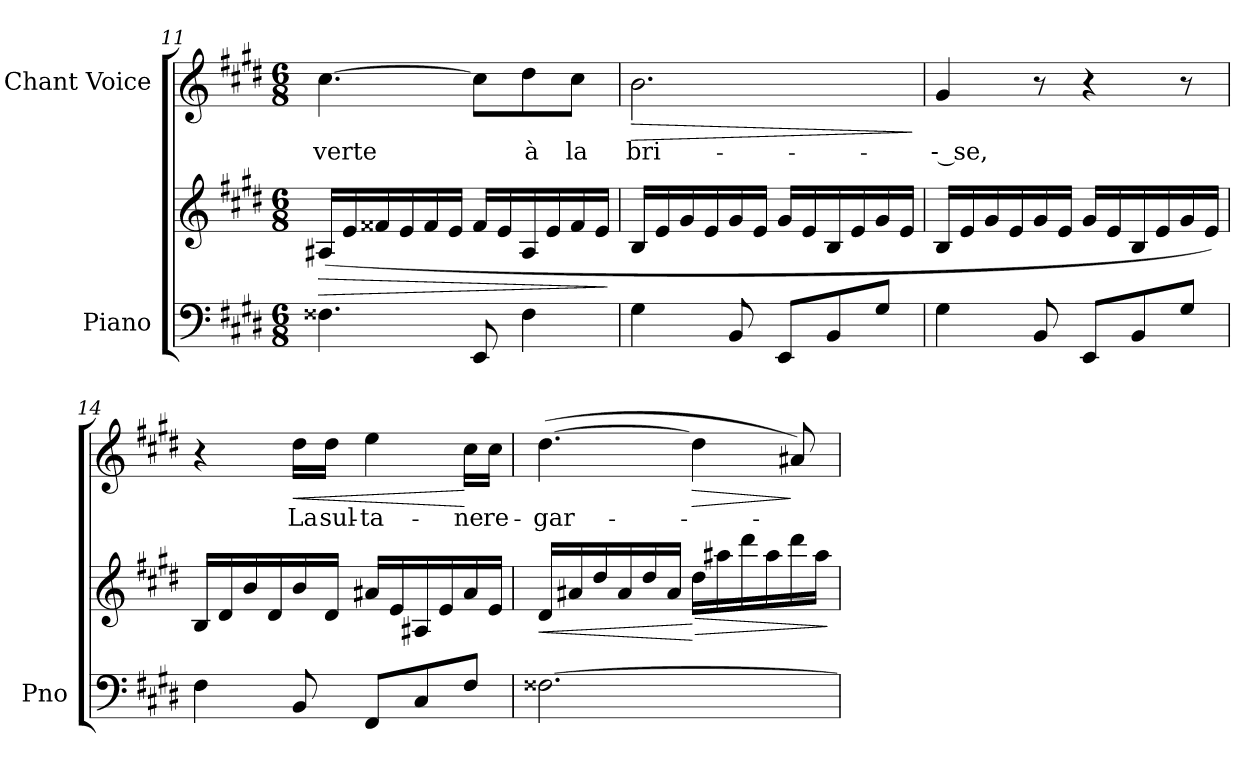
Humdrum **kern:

**kern	**kern	**dynam	**kern	**text	**dynam
*part2	*part2	*part2	*part1	*part1	*part1
*staff3	*staff2	*staff2/3	*staff1	*staff1	*staff1
*I"Piano	*	*	*I"Chant Voice	*	*
*I'Pno	*	*	*	*	*
*clefF4	*clefG2	*	*clefG2	*	*
*k[f#c#g#d#]	*k[f#c#g#d#]	*	*k[f#c#g#d#]	*	*
*M6/8	*M6/8	*	*M6/8	*	*
=11	=11	=11	=11	=11	=11
!	!	!LO:HP:b	!	!	!
4.F##X\	(16A#X/LL	>	[4.cc#\	-verte	.
.	16e/	.	.	.	.
.	16f##X/	.	.	.	.
.	16e/	.	.	.	.
.	16f##/	.	.	.	.
.	16e/JJ	.	.	.	.
8EE/	16f##/LL	.	8cc#\L]	.	.
.	16e/	.	.	.	.
4F##\	16A#/	.	8dd#\	à	.
.	16e/	.	.	.	.
.	16f##/	.	8cc#\J	la	.
.	16e/JJ	.	.	.	.
.	.	]	.	.	.
=12	=12	=12	=12	=12	=12
!	!	!	!	!	!LO:HP:b
4G#\	16B/LL	.	2.b\	bri-	>
.	16e/	.	.	.	.
.	16g#/	.	.	.	.
.	16e/	.	.	.	.
8BB/	16g#/	.	.	.	.
.	16e/JJ	.	.	.	.
8EE/L	16g#/LL	.	.	.	.
.	16e/	.	.	.	.
8BB/	16B/	.	.	.	.
.	16e/	.	.	.	.
8G#/J	16g#/	.	.	.	.
.	16e/JJ	.	.	.	.
.	.	.	.	.	]
=13	=13	=13	=13	=13	=13
4G#\	16B/LL	.	4g#/	-- se,	.
.	16e/	.	.	.	.
.	16g#/	.	.	.	.
.	16e/	.	.	.	.
8BB/	16g#/	.	8r	.	.
.	16e/JJ	.	.	.	.
8EE/L	16g#/LL	.	4r	.	.
.	16e/	.	.	.	.
8BB/	16B/	.	.	.	.
.	16e/	.	.	.	.
8G#/J	16g#/	.	8r	.	.
.	16e/JJ)	.	.	.	.
=14	=14	=14	=14	=14	=14
4F#\	16B/LL	.	4r	.	.
.	16d#/	.	.	.	.
.	16b/	.	.	.	.
.	16d#/	.	.	.	.
!	!	!	!	!	!LO:HP:b
8BB/	16b/	.	16dd#\LL	La	<
.	16d#/JJ	.	16dd#\JJ	sul-	.
8FF#/L	16a#X/LL	.	4ee\	-ta-	.
.	16e/	.	.	.	.
8C#/	16A#X/	.	.	.	.
.	16e/	.	.	.	.
8F#/J	16a#/	.	16cc#\LL	-ne	[
.	16e/JJ	.	16cc#\JJ	re-	.
=15	=15	=15	=15	=15	=15
!	!	!LO:HP:b	!	!	!
[2.F##X\	16d#/LL	<	([4.dd#\	-gar-	.
.	16a#X/	.	.	.	.
.	16dd#/	.	.	.	.
.	16a#/	.	.	.	.
.	16dd#/	.	.	.	.
.	16a#/JJ	.	.	.	.
!	!	!LO:HP:n=1:b	!	!	!LO:HP:b
.	16dd#\LL	[ >	4dd#\]	.	>
.	16aa#X\	.	.	.	.
.	16ddd#\	.	.	.	.
.	16aa#\	.	.	.	.
.	16ddd#\	.	8a#X/)	.	]
.	16aa#\JJ	.	.	.	.
.	.	]	.	.	.
=	=	=	=	=	=
*-	*-	*-	*-	*-	*-
